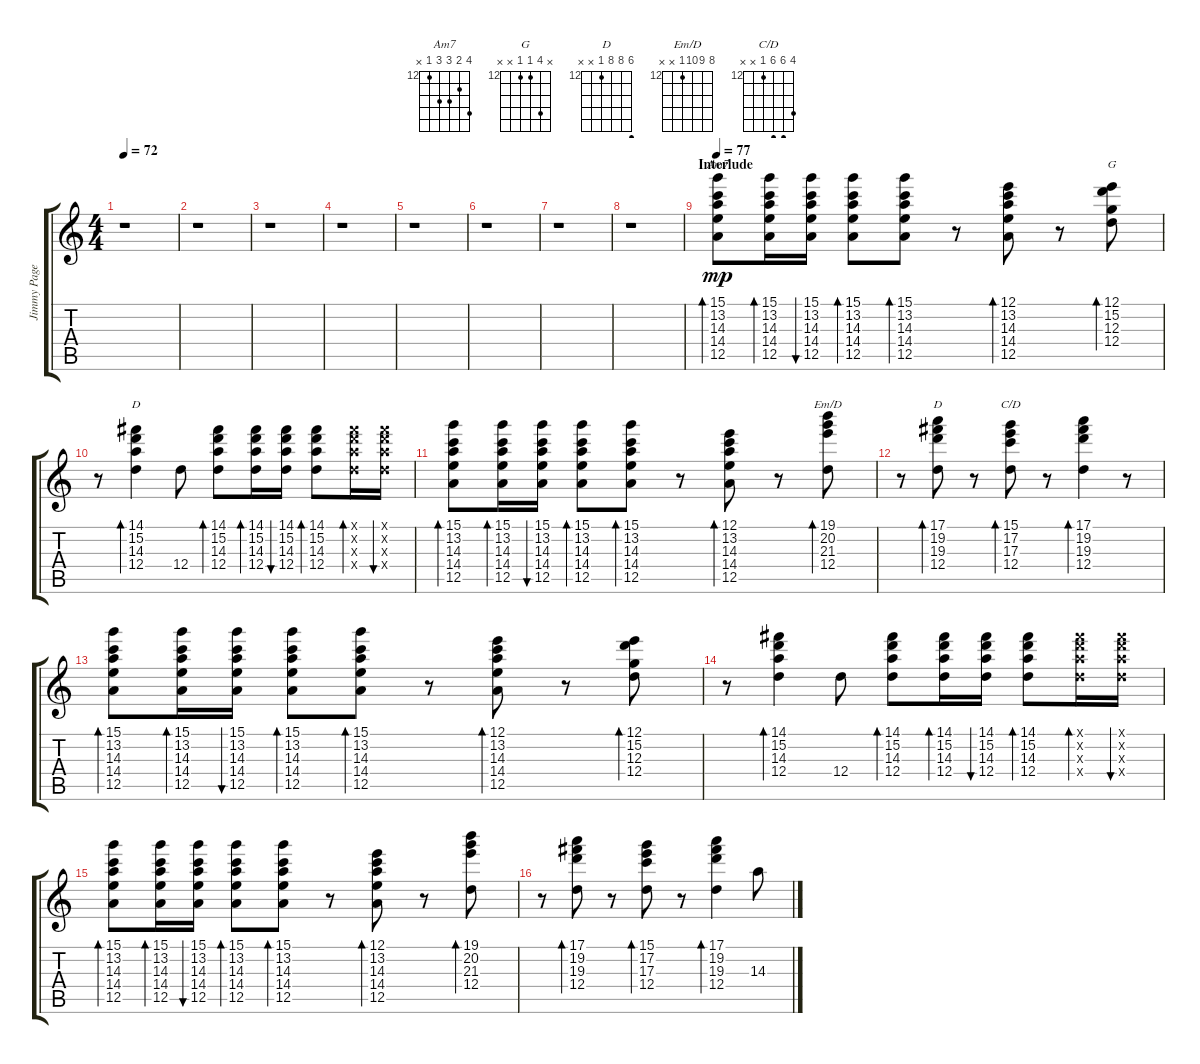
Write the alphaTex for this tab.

\track ("Jimmy Page - 12-String Guitar" "Jimmy Page") {instrument electricguitarclean}
\staff {score tabs}
\tuning (E4 B3 G3 D3 A2 E2) {hide}
\chord ("Am7" 15 13 14 14 12 x) {firstfret 12}
\chord ("G" x 15 12 12 x x) {firstfret 12}
\chord ("D" 14 15 14 12 x x) {firstfret 12}
\chord ("Em/D" 19 20 21 12 x x) {firstfret 12}
\chord ("D" 17 19 19 12 x x) {firstfret 12}
\chord ("C/D" 15 17 17 12 x x) {firstfret 12}
\ts (4 4)
\tempo 72
\clef g2
\ks c
r.1{dy mp} |
r.1 |
r.1 |
r.1 |
r.1 |
r.1 |
r.1 |
r.1 |
\section ("" "Interlude")
\tempo 77
(15.1 13.2 14.3 14.4 12.5).8{bd 30 ch "Am7"} (15.1 13.2 14.3 14.4 12.5).16{bd 30} (15.1 13.2 14.3 14.4 12.5).16{bu 30} (15.1 13.2 14.3 14.4 12.5).8{bd 30} (15.1 13.2 14.3 14.4 12.5).8{bd 30} r.8 (12.1 13.2 14.3 14.4 12.5).8{bd 30} r.8 (12.1 15.2 12.3 12.4).8{bd 30 ch "G"} |
r.8 (14.1 15.2 14.3 12.4).4{bd 30 ch "D"} 12.4.8 (14.1 15.2 14.3 12.4).8{bd 30} (14.1 15.2 14.3 12.4).16{bd 60} (14.1 15.2 14.3 12.4).16{bu 60} (14.1 15.2 14.3 12.4).8{bd 60} (14.1{x} 15.2{x} 14.3{x} 12.4{x}).16{bd 30} (14.1{x} 15.2{x} 14.3{x} 12.4{x}).16{bu 30} |
(15.1 13.2 14.3 14.4 12.5).8{bd 30} (15.1 13.2 14.3 14.4 12.5).16{bd 30} (15.1 13.2 14.3 14.4 12.5).16{bu 30} (15.1 13.2 14.3 14.4 12.5).8{bd 30} (15.1 13.2 14.3 14.4 12.5).8{bd 30} r.8 (12.1 13.2 14.3 14.4 12.5).8{bd 30} r.8 (19.1 20.2 21.3 12.4).8{bd 30 ch "Em/D"} |
r.8 (17.1 19.2 19.3 12.4).8{bd 30 ch "D"} r.8 (15.1 17.2 17.3 12.4).8{bd 30 ch "C/D"} r.8 (17.1 19.2 19.3 12.4).4{bd 30} r.8 |
(15.1 13.2 14.3 14.4 12.5).8{bd 30} (15.1 13.2 14.3 14.4 12.5).16{bd 30} (15.1 13.2 14.3 14.4 12.5).16{bu 30} (15.1 13.2 14.3 14.4 12.5).8{bd 30} (15.1 13.2 14.3 14.4 12.5).8{bd 30} r.8 (12.1 13.2 14.3 14.4 12.5).8{bd 30} r.8 (12.1 15.2 12.3 12.4).8{bd 30} |
r.8 (14.1 15.2 14.3 12.4).4{bd 30} 12.4.8 (14.1 15.2 14.3 12.4).8{bd 30} (14.1 15.2 14.3 12.4).16{bd 60} (14.1 15.2 14.3 12.4).16{bu 60} (14.1 15.2 14.3 12.4).8{bd 60} (14.1{x} 15.2{x} 14.3{x} 12.4{x}).16{bd 30} (14.1{x} 15.2{x} 14.3{x} 12.4{x}).16{bu 30} |
(15.1 13.2 14.3 14.4 12.5).8{bd 30} (15.1 13.2 14.3 14.4 12.5).16{bd 30} (15.1 13.2 14.3 14.4 12.5).16{bu 30} (15.1 13.2 14.3 14.4 12.5).8{bd 30} (15.1 13.2 14.3 14.4 12.5).8{bd 30} r.8 (12.1 13.2 14.3 14.4 12.5).8{bd 30} r.8 (19.1 20.2 21.3 12.4).8{bd 30} |
r.8 (17.1 19.2 19.3 12.4).8{bd 30} r.8 (15.1 17.2 17.3 12.4).8{bd 30} r.8 (17.1 19.2 19.3 12.4).4{bd 30} 14.3.8
